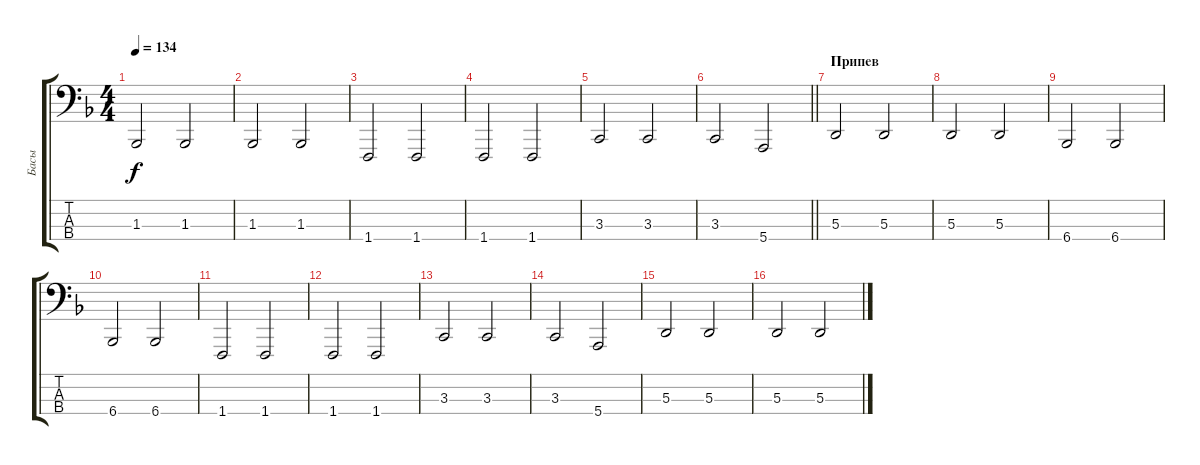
\track ("Басы" "Басы") {instrument accordion}
\staff {score tabs}
\tuning (G2 D2 A1 E1) {hide}
\ts (4 4)
\tempo 134
\clef f4
\ks dminor
1.3.2{dy f} 1.3.2 |
1.3.2 1.3.2 |
1.4.2 1.4.2 |
1.4.2 1.4.2 |
3.3.2 3.3.2 |
\barLineRight lightlight
3.3.2 5.4.2 |
\section ("" "Припев")
5.3.2 5.3.2 |
5.3.2 5.3.2 |
6.4.2 6.4.2 |
6.4.2 6.4.2 |
1.4.2 1.4.2 |
1.4.2 1.4.2 |
3.3.2 3.3.2 |
3.3.2 5.4.2 |
5.3.2 5.3.2 |
5.3.2 5.3.2
